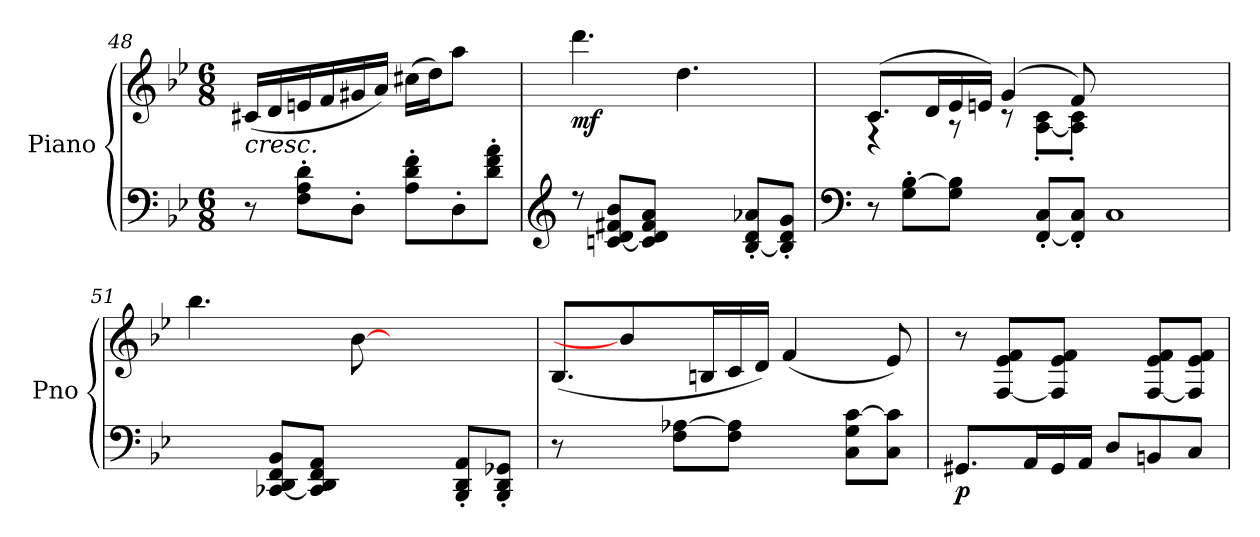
**kern	**kern	**dynam
*part1	*part1	*part1
*staff2	*staff1	*staff1/2
*I"Piano	*	*
*I'Pno	*	*
*clefF4	*clefG2	*
*k[b-e-]	*k[b-e-]	*
*M6/8	*M6/8	*
=48	=48	=48
!	!	!LO:HP:b
8r	(<16c#X/LL	<
.	16d/	.
8F\' 8A\' 8d\'L	16en/	.
.	16f/	.
8D'\J	16g#X/	.
.	16a/JJ)	.
8A\' 8d\' 8f\'L	(>16cc#X\LL	.
.	16dd\J)	.
8D'\	8aa\J	.
8d\' 8f\' 8a\'J	8ryy	.
!!LO:LB:g=z
=49	=49	=49
*clefG2	*	*
!	!	!LO:DY:b
8rdd	4.ddd\	mf
[8cn/ 8d/ 8f#X/ 8b-/L	.	.
8c/] 8d/ 8f#/ 8a/J	.	.
4.ryy	4.dd\	.
[8B-/' 8d/' 8a-X/'L	4ryy	.
8B-/]' 8d/' 8g/'J	.	.
=50	=50	=50
*clefF4	*	*
*	*^	*
8r	(>8.c/L	4rF	.
8G\' [8B-\'L	.	.	.
.	16d/L	.	.
8G\ 8B-\]J	16e-/	8rA	.
.	16en/JJ)	.	.
8ryy	(>4g/	8rc	.
[8FF/' 8C/'L	.	[8A\' 8c\'L	.
8FF/]' 8C/'J	8f/)	8A\]' 8c\'J	.
1C	1ryy	1ryy	.
*	*v	*v	*
.	.	[
=51	=51	=51
4.ryy	4.bb-\	.
[8CC-X/ 8DD/ 8FF/ 8BB-/L	4ryy	.
8CC-/] 8DD/ 8FF/ 8AA/J	.	.
8ryy	[8b-\	.
4ryy	4ryy	.
8BBB-/' 8DD/' 8AA/'L	4ryy	.
8BBB-/' 8DD/' 8GG-X/'J	.	.
=52	=52	=52
8r	(<8.B-/L	.
4ryy	.	.
.	4b-\]	.
8F\ [8A-X\L	.	.
.	16Bn/L	.
8F\ 8A-\]J	16c/	.
.	16d/JJ)	.
4ryy	(<4f/	.
8C\ 8G\ [8c\L	8ryy	.
8C\ 8c\]J	8e-/)	.
!!LO:LB:g=z
=53	=53	=53
!	!	!LO:DY:b=2
8.GG#X/L	8r	p
.	[8F/ 8e-/ 8f/L	.
16AA/L	.	.
16GG#/	8F/] 8e-/ 8f/J	.
16AA/JJ	.	.
8D/L	8ryy	.
8BBn/	[8F/ 8e-/ 8f/L	.
8C/J	8F/] 8e-/ 8f/J	.
=	=	=
*-	*-	*-
